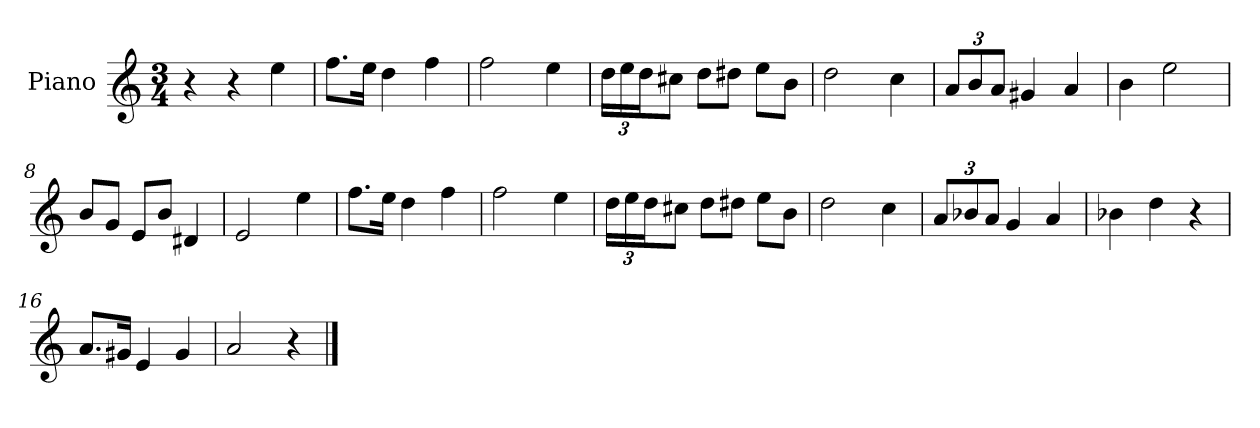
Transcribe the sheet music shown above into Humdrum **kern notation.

**kern
*part1
*staff1
*I"Piano
*I'Pno.
*clefG2
*k[]
*M3/4
=1
4r
4r
4ee\
=2
8.ff\L
16ee\Jk
4dd\
4ff\
=3
2ff\
4ee\
=4
*Xbrackettup
24dd\LL
24ee\
24dd\J
8cc#X\J
8dd\L
8dd#X\J
8ee\L
8b\J
=5
2dd\
4cc\
=6
12a/L
12b/
12a/J
4g#X/
4a/
=7
4b\
2ee\
=8
8b/L
8g/J
8e/L
8b/J
4d#X/
=9
2e/
4ee\
=10
8.ff\L
16ee\Jk
4dd\
4ff\
=11
2ff\
4ee\
!!LO:LB:g=z
=12
24dd\LL
24ee\
24dd\J
8cc#X\J
8dd\L
8dd#X\J
8ee\L
8b\J
=13
2dd\
4cc\
=14
12a/L
12b-X/
12a/J
4g/
4a/
=15
4b-X\
4dd\
4r
=16
8.a/L
16g#X/Jk
4e/
4g#/
=17
2a/
4r
==
*-
